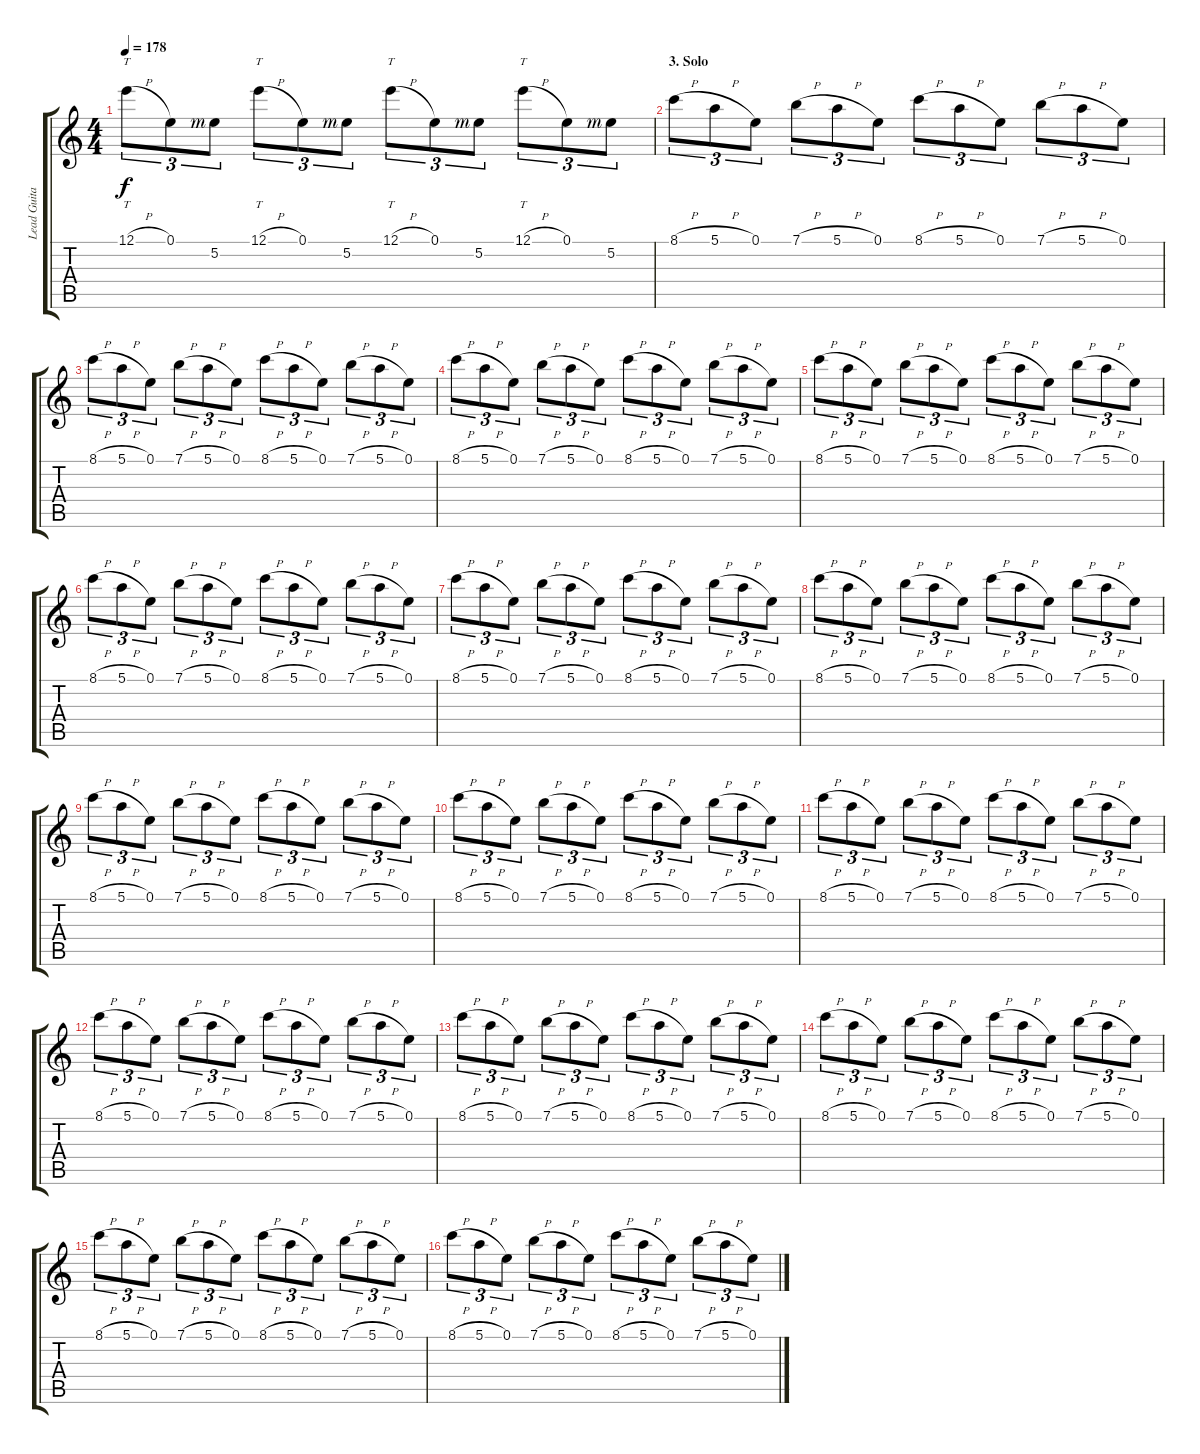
\track ("Lead Guitar" "Lead Guita") {instrument distortionguitar}
\staff {score tabs}
\tuning (E4 B3 G3 D3 A2 E2) {hide}
\ts (4 4)
\tempo 178
\clef g2
\ks c
12.1{h}.8{tt tu (3 2) dy f} 0.1.8{tu (3 2)} 5.2{rf 3}.8{tu (3 2)} 12.1{h}.8{tt tu (3 2)} 0.1.8{tu (3 2)} 5.2{rf 3}.8{tu (3 2)} 12.1{h}.8{tt tu (3 2)} 0.1.8{tu (3 2)} 5.2{rf 3}.8{tu (3 2)} 12.1{h}.8{tt tu (3 2)} 0.1.8{tu (3 2)} 5.2{rf 3}.8{tu (3 2)} |
\section ("" "3. Solo")
8.1{h}.8{tu (3 2)} 5.1{h}.8{tu (3 2)} 0.1.8{tu (3 2)} 7.1{h}.8{tu (3 2)} 5.1{h}.8{tu (3 2)} 0.1.8{tu (3 2)} 8.1{h}.8{tu (3 2)} 5.1{h}.8{tu (3 2)} 0.1.8{tu (3 2)} 7.1{h}.8{tu (3 2)} 5.1{h}.8{tu (3 2)} 0.1.8{tu (3 2)} |
8.1{h}.8{tu (3 2)} 5.1{h}.8{tu (3 2)} 0.1.8{tu (3 2)} 7.1{h}.8{tu (3 2)} 5.1{h}.8{tu (3 2)} 0.1.8{tu (3 2)} 8.1{h}.8{tu (3 2)} 5.1{h}.8{tu (3 2)} 0.1.8{tu (3 2)} 7.1{h}.8{tu (3 2)} 5.1{h}.8{tu (3 2)} 0.1.8{tu (3 2)} |
8.1{h}.8{tu (3 2)} 5.1{h}.8{tu (3 2)} 0.1.8{tu (3 2)} 7.1{h}.8{tu (3 2)} 5.1{h}.8{tu (3 2)} 0.1.8{tu (3 2)} 8.1{h}.8{tu (3 2)} 5.1{h}.8{tu (3 2)} 0.1.8{tu (3 2)} 7.1{h}.8{tu (3 2)} 5.1{h}.8{tu (3 2)} 0.1.8{tu (3 2)} |
8.1{h}.8{tu (3 2)} 5.1{h}.8{tu (3 2)} 0.1.8{tu (3 2)} 7.1{h}.8{tu (3 2)} 5.1{h}.8{tu (3 2)} 0.1.8{tu (3 2)} 8.1{h}.8{tu (3 2)} 5.1{h}.8{tu (3 2)} 0.1.8{tu (3 2)} 7.1{h}.8{tu (3 2)} 5.1{h}.8{tu (3 2)} 0.1.8{tu (3 2)} |
8.1{h}.8{tu (3 2)} 5.1{h}.8{tu (3 2)} 0.1.8{tu (3 2)} 7.1{h}.8{tu (3 2)} 5.1{h}.8{tu (3 2)} 0.1.8{tu (3 2)} 8.1{h}.8{tu (3 2)} 5.1{h}.8{tu (3 2)} 0.1.8{tu (3 2)} 7.1{h}.8{tu (3 2)} 5.1{h}.8{tu (3 2)} 0.1.8{tu (3 2)} |
8.1{h}.8{tu (3 2)} 5.1{h}.8{tu (3 2)} 0.1.8{tu (3 2)} 7.1{h}.8{tu (3 2)} 5.1{h}.8{tu (3 2)} 0.1.8{tu (3 2)} 8.1{h}.8{tu (3 2)} 5.1{h}.8{tu (3 2)} 0.1.8{tu (3 2)} 7.1{h}.8{tu (3 2)} 5.1{h}.8{tu (3 2)} 0.1.8{tu (3 2)} |
8.1{h}.8{tu (3 2)} 5.1{h}.8{tu (3 2)} 0.1.8{tu (3 2)} 7.1{h}.8{tu (3 2)} 5.1{h}.8{tu (3 2)} 0.1.8{tu (3 2)} 8.1{h}.8{tu (3 2)} 5.1{h}.8{tu (3 2)} 0.1.8{tu (3 2)} 7.1{h}.8{tu (3 2)} 5.1{h}.8{tu (3 2)} 0.1.8{tu (3 2)} |
8.1{h}.8{tu (3 2)} 5.1{h}.8{tu (3 2)} 0.1.8{tu (3 2)} 7.1{h}.8{tu (3 2)} 5.1{h}.8{tu (3 2)} 0.1.8{tu (3 2)} 8.1{h}.8{tu (3 2)} 5.1{h}.8{tu (3 2)} 0.1.8{tu (3 2)} 7.1{h}.8{tu (3 2)} 5.1{h}.8{tu (3 2)} 0.1.8{tu (3 2)} |
8.1{h}.8{tu (3 2)} 5.1{h}.8{tu (3 2)} 0.1.8{tu (3 2)} 7.1{h}.8{tu (3 2)} 5.1{h}.8{tu (3 2)} 0.1.8{tu (3 2)} 8.1{h}.8{tu (3 2)} 5.1{h}.8{tu (3 2)} 0.1.8{tu (3 2)} 7.1{h}.8{tu (3 2)} 5.1{h}.8{tu (3 2)} 0.1.8{tu (3 2)} |
8.1{h}.8{tu (3 2)} 5.1{h}.8{tu (3 2)} 0.1.8{tu (3 2)} 7.1{h}.8{tu (3 2)} 5.1{h}.8{tu (3 2)} 0.1.8{tu (3 2)} 8.1{h}.8{tu (3 2)} 5.1{h}.8{tu (3 2)} 0.1.8{tu (3 2)} 7.1{h}.8{tu (3 2)} 5.1{h}.8{tu (3 2)} 0.1.8{tu (3 2)} |
8.1{h}.8{tu (3 2)} 5.1{h}.8{tu (3 2)} 0.1.8{tu (3 2)} 7.1{h}.8{tu (3 2)} 5.1{h}.8{tu (3 2)} 0.1.8{tu (3 2)} 8.1{h}.8{tu (3 2)} 5.1{h}.8{tu (3 2)} 0.1.8{tu (3 2)} 7.1{h}.8{tu (3 2)} 5.1{h}.8{tu (3 2)} 0.1.8{tu (3 2)} |
8.1{h}.8{tu (3 2)} 5.1{h}.8{tu (3 2)} 0.1.8{tu (3 2)} 7.1{h}.8{tu (3 2)} 5.1{h}.8{tu (3 2)} 0.1.8{tu (3 2)} 8.1{h}.8{tu (3 2)} 5.1{h}.8{tu (3 2)} 0.1.8{tu (3 2)} 7.1{h}.8{tu (3 2)} 5.1{h}.8{tu (3 2)} 0.1.8{tu (3 2)} |
8.1{h}.8{tu (3 2)} 5.1{h}.8{tu (3 2)} 0.1.8{tu (3 2)} 7.1{h}.8{tu (3 2)} 5.1{h}.8{tu (3 2)} 0.1.8{tu (3 2)} 8.1{h}.8{tu (3 2)} 5.1{h}.8{tu (3 2)} 0.1.8{tu (3 2)} 7.1{h}.8{tu (3 2)} 5.1{h}.8{tu (3 2)} 0.1.8{tu (3 2)} |
8.1{h}.8{tu (3 2)} 5.1{h}.8{tu (3 2)} 0.1.8{tu (3 2)} 7.1{h}.8{tu (3 2)} 5.1{h}.8{tu (3 2)} 0.1.8{tu (3 2)} 8.1{h}.8{tu (3 2)} 5.1{h}.8{tu (3 2)} 0.1.8{tu (3 2)} 7.1{h}.8{tu (3 2)} 5.1{h}.8{tu (3 2)} 0.1.8{tu (3 2)} |
8.1{h}.8{tu (3 2)} 5.1{h}.8{tu (3 2)} 0.1.8{tu (3 2)} 7.1{h}.8{tu (3 2)} 5.1{h}.8{tu (3 2)} 0.1.8{tu (3 2)} 8.1{h}.8{tu (3 2)} 5.1{h}.8{tu (3 2)} 0.1.8{tu (3 2)} 7.1{h}.8{tu (3 2)} 5.1{h}.8{tu (3 2)} 0.1.8{tu (3 2)}
